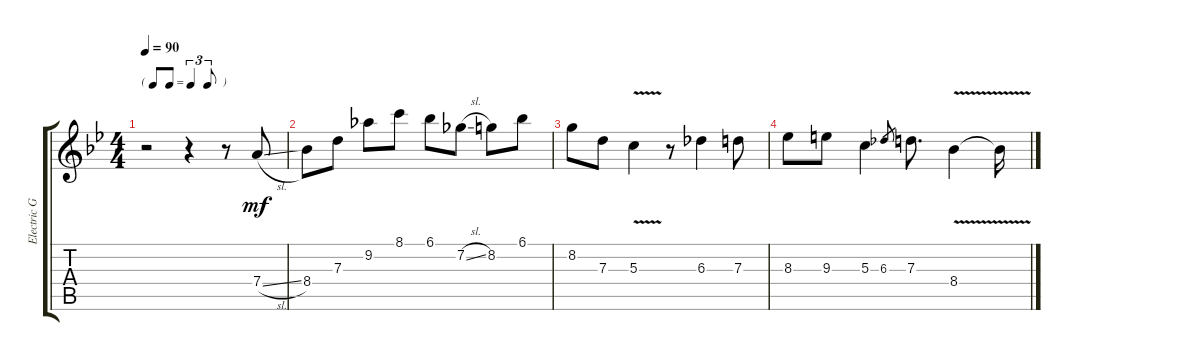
\track ("Electric Guitar" "Electric G") {instrument electricguitarclean}
\staff {score tabs}
\tuning (E4 B3 G3 D3 A2 E2) {hide}
\ts (4 4)
\tf triplet8th
\tempo 90
\clef g2
\ks bb
r.2{dy mf instrument electricguitarclean} r.4 r.8 7.4{sl}.8 |
8.4.8 7.3.8 9.2.8 8.1.8 6.1.8 7.2{sl}.8 8.2.8 6.1.8 |
8.2.8 7.3.8 5.3{v}.4 r.8 6.3.4 7.3.8 |
8.3.8 9.3.8 5.3.4 6.3.8{gr} 7.3.8{d} 8.4{v}.4 8.4{v t}.16
